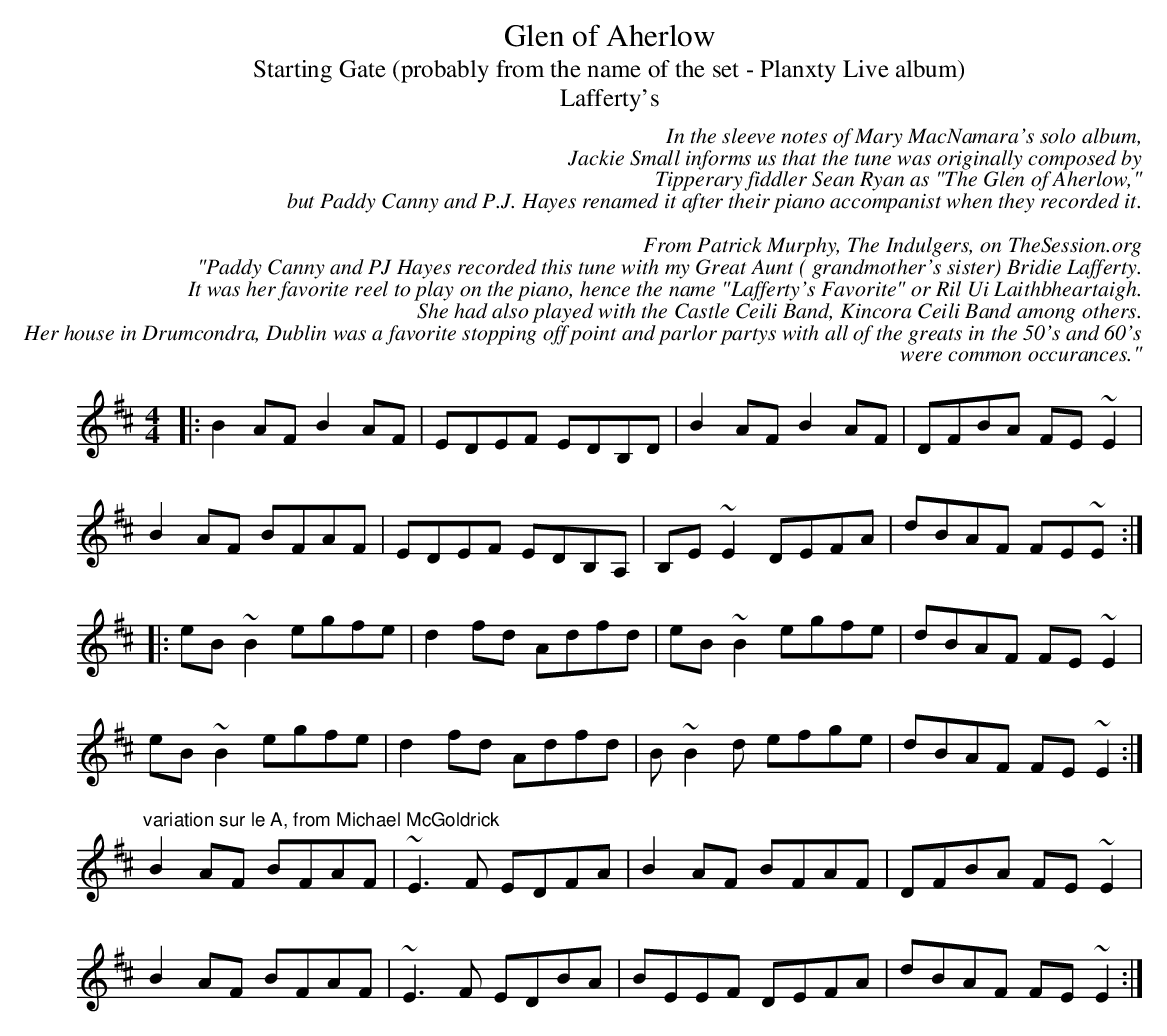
X:1
T: Glen of Aherlow
T: Starting Gate (probably from the name of the set - Planxty Live album)
T: Lafferty's
C: In the sleeve notes of Mary MacNamara's solo album,
C: Jackie Small informs us that the tune was originally composed by
C: Tipperary fiddler Sean Ryan as "The Glen of Aherlow,"
C: but Paddy Canny and P.J. Hayes renamed it after their piano accompanist when they recorded it.
C:
C: From Patrick Murphy, The Indulgers, on TheSession.org
C: "Paddy Canny and PJ Hayes recorded this tune with my Great Aunt ( grandmother's sister) Bridie Lafferty.
C: It was her favorite reel to play on the piano, hence the name "Lafferty's Favorite" or Ril Ui Laithbheartaigh.
C: She had also played with the Castle Ceili Band, Kincora Ceili Band among others.
C: Her house in Drumcondra, Dublin was a favorite stopping off point and parlor partys with all of the greats in the 50's and 60's
C: were common occurances."
M: 4/4
L: 1/8
K: Edor
|: B2AF B2AF | EDEF EDB,D | B2AF B2AF | DFBA FE~E2 |
B2AF BFAF | EDEF EDB,A, | B,E~E2 DEFA | dBAF FE~E :|
|: eB~B2 egfe | d2fd Adfd | eB~B2 egfe | dBAF FE~E2 |
eB~B2 egfe | d2fd Adfd | B~B2d efge | dBAF FE~E2 :|
"variation sur le A, from Michael McGoldrick"
K: Edor
B2AF BFAF|~E3F EDFA|B2AF BFAF|DFBA FE~E2|
B2AF BFAF|~E3F EDBA|BEEF DEFA|dBAF FE~E2:|
